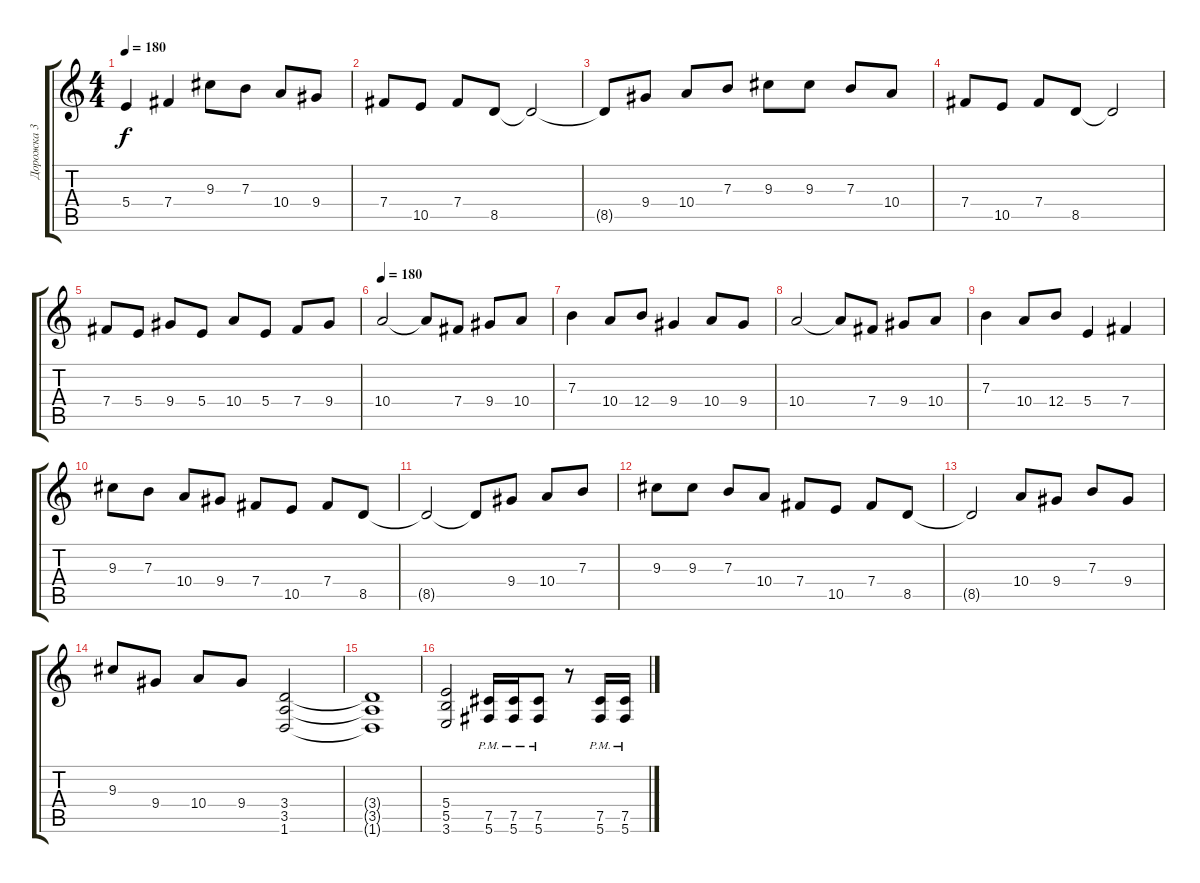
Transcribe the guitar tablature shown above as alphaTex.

\track ("Дорожка 3" "Дорожка 3") {instrument overdrivenguitar}
\staff {score tabs}
\tuning (Db4 Ab3 E3 B2 Gb2 Db2) {hide}
\ts (4 4)
\tempo 180
\clef g2
\ks c
5.4.4{dy f} 7.4.4 9.3.8 7.3.8 10.4.8 9.4.8 |
7.4.8 10.5.8 7.4.8 8.5.8 8.5{t}.2 |
8.5{t}.8 9.4.8 10.4.8 7.3.8 9.3.8 9.3.8 7.3.8 10.4.8 |
7.4.8 10.5.8 7.4.8 8.5.8 8.5{t}.2 |
7.4.8 5.4.8 9.4.8 5.4.8 10.4.8 5.4.8 7.4.8 9.4.8 |
\tempo 180
10.4.2 10.4{t}.8 7.4.8 9.4.8 10.4.8 |
7.3.4 10.4.8 12.4.8 9.4.4 10.4.8 9.4.8 |
10.4.2 10.4{t}.8 7.4.8 9.4.8 10.4.8 |
7.3.4 10.4.8 12.4.8 5.4.4 7.4.4 |
9.3.8 7.3.8 10.4.8 9.4.8 7.4.8 10.5.8 7.4.8 8.5.8 |
8.5{t}.2 8.5{t}.8 9.4.8 10.4.8 7.3.8 |
9.3.8 9.3.8 7.3.8 10.4.8 7.4.8 10.5.8 7.4.8 8.5.8 |
8.5{t}.2 10.4.8 9.4.8 7.3.8 9.4.8 |
9.3.8 9.4.8 10.4.8 9.4.8 (3.4 3.5 1.6).2 |
(3.4{t} 3.5{t} 1.6{t}).1 |
(5.4 5.5 3.6).2 (7.5{pm} 5.6{pm}).16 (7.5{pm} 5.6{pm}).16 (7.5{pm} 5.6{pm}).8 r.8 (7.5{pm} 5.6{pm}).16 (7.5{pm} 5.6{pm}).16
